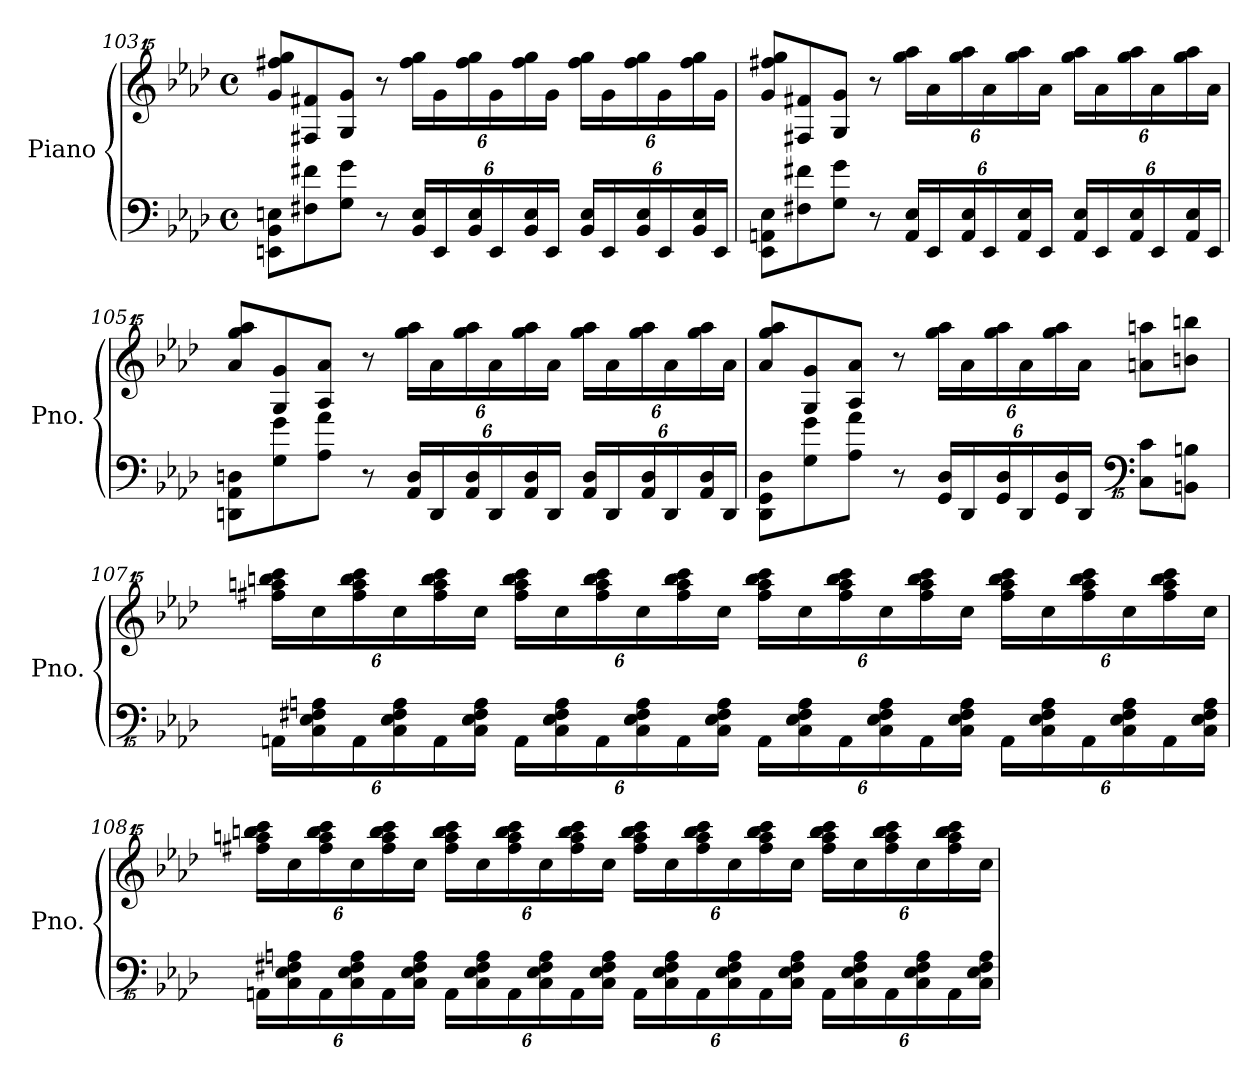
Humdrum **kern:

**kern	**kern
*part1	*part1
*staff2	*staff1
*I"Piano	*
*I'Pno.	*
*clefF4	*clefG^^2
*k[b-e-a-d-]	*k[b-e-a-d-]
*M4/4	*M4/4
*met(c)	*met(c)
=103	=103
8EEn\ 8BB-\ 8En\L	8ggg/ 8ffff#X/ 8gggg/L
8F#X\ 8f#X\	8ff#X/ 8fff#X/
8G\ 8g\J	8gg/ 8ggg/J
8r	8r
*Xbrackettup	*Xbrackettup
24BB-/ 24E/LL	24ffff#\ 24gggg\LL
24EE/	24ggg\
24BB-/ 24E/	24ffff#\ 24gggg\
24EE/	24ggg\
24BB-/ 24E/	24ffff#\ 24gggg\
24EE/JJ	24ggg\JJ
24BB-/ 24E/LL	24ffff#\ 24gggg\LL
24EE/	24ggg\
24BB-/ 24E/	24ffff#\ 24gggg\
24EE/	24ggg\
24BB-/ 24E/	24ffff#\ 24gggg\
24EE/JJ	24ggg\JJ
!!LO:LB:g=z
=104	=104
8EE-\ 8AAn\ 8E-\L	8ggg/ 8ffff#X/ 8gggg/L
8F#X\ 8f#X\	8ff#X/ 8fff#X/
8G\ 8g\J	8gg/ 8ggg/J
8r	8r
24AA/ 24E-/LL	24gggg\ 24aaaa-\LL
24EE-/	24aaa-\
24AA/ 24E-/	24gggg\ 24aaaa-\
24EE-/	24aaa-\
24AA/ 24E-/	24gggg\ 24aaaa-\
24EE-/JJ	24aaa-\JJ
24AA/ 24E-/LL	24gggg\ 24aaaa-\LL
24EE-/	24aaa-\
24AA/ 24E-/	24gggg\ 24aaaa-\
24EE-/	24aaa-\
24AA/ 24E-/	24gggg\ 24aaaa-\
24EE-/JJ	24aaa-\JJ
=105	=105
8DDn\ 8AA-\ 8Dn\L	8aaa-/ 8gggg/ 8aaaa-/L
8G\ 8g\	8gg/ 8ggg/
8A-\ 8a-\J	8aa-/ 8aaa-/J
8r	8r
24AA-/ 24D/LL	24gggg\ 24aaaa-\LL
24DD/	24aaa-\
24AA-/ 24D/	24gggg\ 24aaaa-\
24DD/	24aaa-\
24AA-/ 24D/	24gggg\ 24aaaa-\
24DD/JJ	24aaa-\JJ
24AA-/ 24D/LL	24gggg\ 24aaaa-\LL
24DD/	24aaa-\
24AA-/ 24D/	24gggg\ 24aaaa-\
24DD/	24aaa-\
24AA-/ 24D/	24gggg\ 24aaaa-\
24DD/JJ	24aaa-\JJ
=106	=106
8DD-\ 8GG\ 8D-\L	8aaa-/ 8gggg/ 8aaaa-/L
8G\ 8g\	8gg/ 8ggg/
8A-\ 8a-\J	8aa-/ 8aaa-/J
8r	8r
24GG/ 24D-/LL	24gggg\ 24aaaa-\LL
24DD-/	24aaa-\
24GG/ 24D-/	24gggg\ 24aaaa-\
24DD-/	24aaa-\
24GG/ 24D-/	24gggg\ 24aaaa-\
24DD-/JJ	24aaa-\JJ
*clefFvv4	*
8CCC\ 8CC\L	8aaan\ 8aaaan\L
8BBBBn\ 8BBBn\J	8bbbn\ 8bbbbn\J
!!LO:PB:g=z
=107	=107
24AAAAn\LL	24ffff#X\ 24aaaan\ 24bbbbn\ 24ccccc\LL
24CCC\ 24EEE-\ 24FFF#X\ 24AAAn\	24cccc\
24AAAA\	24ffff#\ 24aaaa\ 24bbbb\ 24ccccc\
24CCC\ 24EEE-\ 24FFF#\ 24AAA\	24cccc\
24AAAA\	24ffff#\ 24aaaa\ 24bbbb\ 24ccccc\
24CCC\ 24EEE-\ 24FFF#\ 24AAA\JJ	24cccc\JJ
24AAAA\LL	24ffff#\ 24aaaa\ 24bbbb\ 24ccccc\LL
24CCC\ 24EEE-\ 24FFF#\ 24AAA\	24cccc\
24AAAA\	24ffff#\ 24aaaa\ 24bbbb\ 24ccccc\
24CCC\ 24EEE-\ 24FFF#\ 24AAA\	24cccc\
24AAAA\	24ffff#\ 24aaaa\ 24bbbb\ 24ccccc\
24CCC\ 24EEE-\ 24FFF#\ 24AAA\JJ	24cccc\JJ
24AAAA\LL	24ffff#\ 24aaaa\ 24bbbb\ 24ccccc\LL
24CCC\ 24EEE-\ 24FFF#\ 24AAA\	24cccc\
24AAAA\	24ffff#\ 24aaaa\ 24bbbb\ 24ccccc\
24CCC\ 24EEE-\ 24FFF#\ 24AAA\	24cccc\
24AAAA\	24ffff#\ 24aaaa\ 24bbbb\ 24ccccc\
24CCC\ 24EEE-\ 24FFF#\ 24AAA\JJ	24cccc\JJ
24AAAA\LL	24ffff#\ 24aaaa\ 24bbbb\ 24ccccc\LL
24CCC\ 24EEE-\ 24FFF#\ 24AAA\	24cccc\
24AAAA\	24ffff#\ 24aaaa\ 24bbbb\ 24ccccc\
24CCC\ 24EEE-\ 24FFF#\ 24AAA\	24cccc\
24AAAA\	24ffff#\ 24aaaa\ 24bbbb\ 24ccccc\
24CCC\ 24EEE-\ 24FFF#\ 24AAA\JJ	24cccc\JJ
!!LO:LB:g=z
=108	=108
24AAAAn\LL	24ffff#X\ 24aaaan\ 24bbbbn\ 24ccccc\LL
24CCC\ 24EEE-\ 24FFF#X\ 24AAAn\	24cccc\
24AAAA\	24ffff#\ 24aaaa\ 24bbbb\ 24ccccc\
24CCC\ 24EEE-\ 24FFF#\ 24AAA\	24cccc\
24AAAA\	24ffff#\ 24aaaa\ 24bbbb\ 24ccccc\
24CCC\ 24EEE-\ 24FFF#\ 24AAA\JJ	24cccc\JJ
24AAAA\LL	24ffff#\ 24aaaa\ 24bbbb\ 24ccccc\LL
24CCC\ 24EEE-\ 24FFF#\ 24AAA\	24cccc\
24AAAA\	24ffff#\ 24aaaa\ 24bbbb\ 24ccccc\
24CCC\ 24EEE-\ 24FFF#\ 24AAA\	24cccc\
24AAAA\	24ffff#\ 24aaaa\ 24bbbb\ 24ccccc\
24CCC\ 24EEE-\ 24FFF#\ 24AAA\JJ	24cccc\JJ
24AAAA\LL	24ffff#\ 24aaaa\ 24bbbb\ 24ccccc\LL
24CCC\ 24EEE-\ 24FFF#\ 24AAA\	24cccc\
24AAAA\	24ffff#\ 24aaaa\ 24bbbb\ 24ccccc\
24CCC\ 24EEE-\ 24FFF#\ 24AAA\	24cccc\
24AAAA\	24ffff#\ 24aaaa\ 24bbbb\ 24ccccc\
24CCC\ 24EEE-\ 24FFF#\ 24AAA\JJ	24cccc\JJ
24AAAA\LL	24ffff#\ 24aaaa\ 24bbbb\ 24ccccc\LL
24CCC\ 24EEE-\ 24FFF#\ 24AAA\	24cccc\
24AAAA\	24ffff#\ 24aaaa\ 24bbbb\ 24ccccc\
24CCC\ 24EEE-\ 24FFF#\ 24AAA\	24cccc\
24AAAA\	24ffff#\ 24aaaa\ 24bbbb\ 24ccccc\
24CCC\ 24EEE-\ 24FFF#\ 24AAA\JJ	24cccc\JJ
=	=
*-	*-
